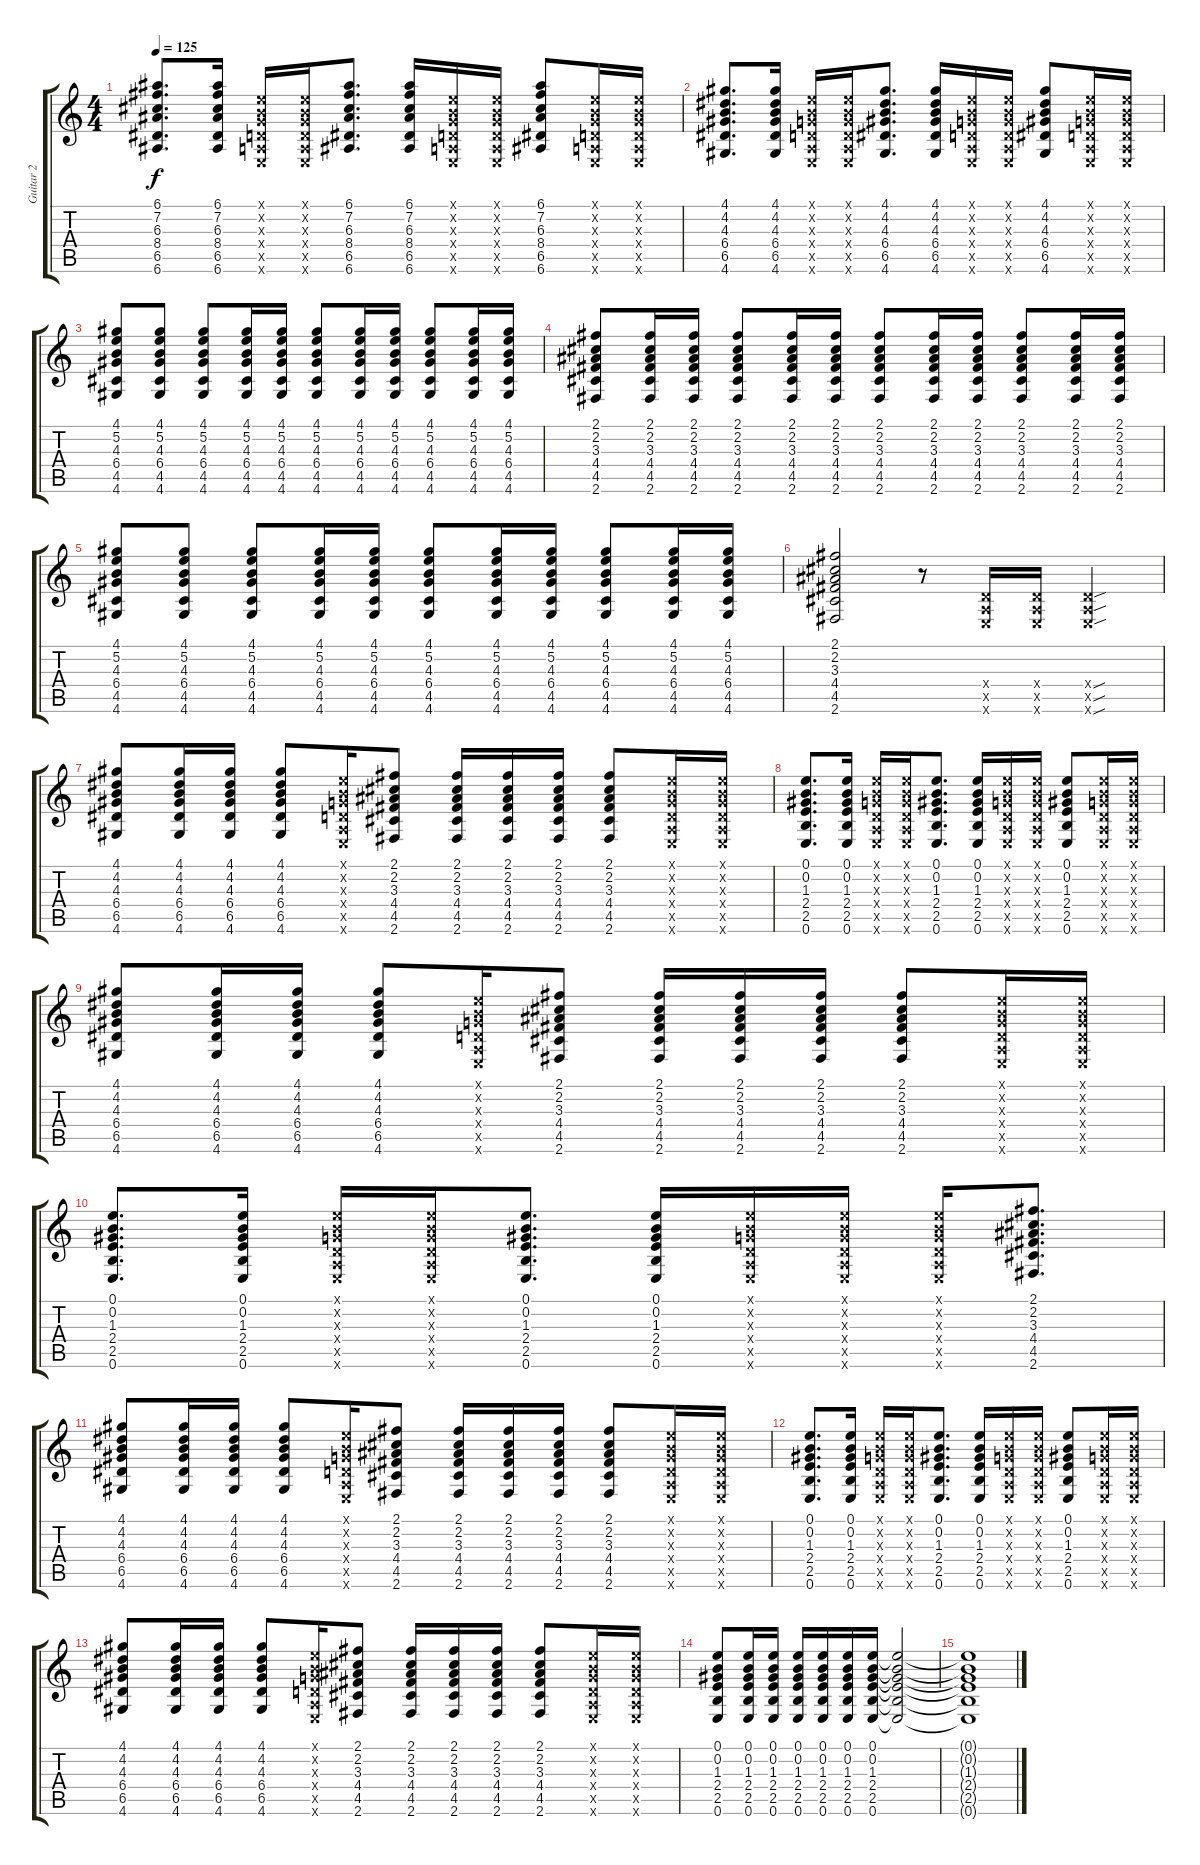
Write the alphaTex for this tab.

\track ("Guitar 2" "Guitar 2") {instrument acousticguitarsteel}
\staff {score tabs}
\tuning (E4 B3 G3 D3 A2 E2) {hide}
\ts (4 4)
\tempo 125
\clef g2
\ks c
(6.1 7.2 6.3 8.4 6.5 6.6).8{d dy f} (6.1 7.2 6.3 8.4 6.5 6.6).16 (0.1{x} 0.2{x} 0.3{x} 0.4{x} 0.5{x} 0.6{x}).16 (0.1{x} 0.2{x} 0.3{x} 0.4{x} 0.5{x} 0.6{x}).16 (6.1 7.2 6.3 8.4 6.5 6.6).8{d} (6.1 7.2 6.3 8.4 6.5 6.6).16 (0.1{x} 0.2{x} 0.3{x} 0.4{x} 0.5{x} 0.6{x}).16 (0.1{x} 0.2{x} 0.3{x} 0.4{x} 0.5{x} 0.6{x}).16 (6.1 7.2 6.3 8.4 6.5 6.6).8 (0.1{x} 0.2{x} 0.3{x} 0.4{x} 0.5{x} 0.6{x}).16 (0.1{x} 0.2{x} 0.3{x} 0.4{x} 0.5{x} 0.6{x}).16 |
(4.1 4.2 4.3 6.4 6.5 4.6).8{d} (4.1 4.2 4.3 6.4 6.5 4.6).16 (0.1{x} 0.2{x} 0.3{x} 0.4{x} 0.5{x} 0.6{x}).16 (0.1{x} 0.2{x} 0.3{x} 0.4{x} 0.5{x} 0.6{x}).16 (4.1 4.2 4.3 6.4 6.5 4.6).8{d} (4.1 4.2 4.3 6.4 6.5 4.6).16 (0.1{x} 0.2{x} 0.3{x} 0.4{x} 0.5{x} 0.6{x}).16 (0.1{x} 0.2{x} 0.3{x} 0.4{x} 0.5{x} 0.6{x}).16 (4.1 4.2 4.3 6.4 6.5 4.6).8 (0.1{x} 0.2{x} 0.3{x} 0.4{x} 0.5{x} 0.6{x}).16 (0.1{x} 0.2{x} 0.3{x} 0.4{x} 0.5{x} 0.6{x}).16 |
(4.1 5.2 4.3 6.4 4.5 4.6).8 (4.1 5.2 4.3 6.4 4.5 4.6).8 (4.1 5.2 4.3 6.4 4.5 4.6).8 (4.1 5.2 4.3 6.4 4.5 4.6).16 (4.1 5.2 4.3 6.4 4.5 4.6).16 (4.1 5.2 4.3 6.4 4.5 4.6).8 (4.1 5.2 4.3 6.4 4.5 4.6).16 (4.1 5.2 4.3 6.4 4.5 4.6).16 (4.1 5.2 4.3 6.4 4.5 4.6).8 (4.1 5.2 4.3 6.4 4.5 4.6).16 (4.1 5.2 4.3 6.4 4.5 4.6).16 |
(2.1 2.2 3.3 4.4 4.5 2.6).8 (2.1 2.2 3.3 4.4 4.5 2.6).16 (2.1 2.2 3.3 4.4 4.5 2.6).16 (2.1 2.2 3.3 4.4 4.5 2.6).8 (2.1 2.2 3.3 4.4 4.5 2.6).16 (2.1 2.2 3.3 4.4 4.5 2.6).16 (2.1 2.2 3.3 4.4 4.5 2.6).8 (2.1 2.2 3.3 4.4 4.5 2.6).16 (2.1 2.2 3.3 4.4 4.5 2.6).16 (2.1 2.2 3.3 4.4 4.5 2.6).8 (2.1 2.2 3.3 4.4 4.5 2.6).16 (2.1 2.2 3.3 4.4 4.5 2.6).16 |
(4.1 5.2 4.3 6.4 4.5 4.6).8 (4.1 5.2 4.3 6.4 4.5 4.6).8 (4.1 5.2 4.3 6.4 4.5 4.6).8 (4.1 5.2 4.3 6.4 4.5 4.6).16 (4.1 5.2 4.3 6.4 4.5 4.6).16 (4.1 5.2 4.3 6.4 4.5 4.6).8 (4.1 5.2 4.3 6.4 4.5 4.6).16 (4.1 5.2 4.3 6.4 4.5 4.6).16 (4.1 5.2 4.3 6.4 4.5 4.6).8 (4.1 5.2 4.3 6.4 4.5 4.6).16 (4.1 5.2 4.3 6.4 4.5 4.6).16 |
(2.1 2.2 3.3 4.4 4.5 2.6).2 r.8 (0.4{x} 0.5{x} 0.6{x}).16 (0.4{x} 0.5{x} 0.6{x}).16 (0.4{sou x} 0.5{sou x} 0.6{sou x}).4 |
(4.1 4.2 4.3 6.4 6.5 4.6).8 (4.1 4.2 4.3 6.4 6.5 4.6).16 (4.1 4.2 4.3 6.4 6.5 4.6).16 (4.1 4.2 4.3 6.4 6.5 4.6).8 (0.1{x} 0.2{x} 0.3{x} 0.4{x} 0.5{x} 0.6{x}).16 (2.1 2.2 3.3 4.4 4.5 2.6).8 (2.1 2.2 3.3 4.4 4.5 2.6).16 (2.1 2.2 3.3 4.4 4.5 2.6).16 (2.1 2.2 3.3 4.4 4.5 2.6).16 (2.1 2.2 3.3 4.4 4.5 2.6).8 (0.1{x} 0.2{x} 0.3{x} 0.4{x} 0.5{x} 0.6{x}).16 (0.1{x} 0.2{x} 0.3{x} 0.4{x} 0.5{x} 0.6{x}).16 |
(0.1 0.2 1.3 2.4 2.5 0.6).8{d} (0.1 0.2 1.3 2.4 2.5 0.6).16 (0.1{x} 0.2{x} 0.3{x} 0.4{x} 0.5{x} 0.6{x}).16 (0.1{x} 0.2{x} 0.3{x} 0.4{x} 0.5{x} 0.6{x}).16 (0.1 0.2 1.3 2.4 2.5 0.6).8{d} (0.1 0.2 1.3 2.4 2.5 0.6).16 (0.1{x} 0.2{x} 0.3{x} 0.4{x} 0.5{x} 0.6{x}).16 (0.1{x} 0.2{x} 0.3{x} 0.4{x} 0.5{x} 0.6{x}).16 (0.1 0.2 1.3 2.4 2.5 0.6).8 (0.1{x} 0.2{x} 0.3{x} 0.4{x} 0.5{x} 0.6{x}).16 (0.1{x} 0.2{x} 0.3{x} 0.4{x} 0.5{x} 0.6{x}).16 |
(4.1 4.2 4.3 6.4 6.5 4.6).8 (4.1 4.2 4.3 6.4 6.5 4.6).16 (4.1 4.2 4.3 6.4 6.5 4.6).16 (4.1 4.2 4.3 6.4 6.5 4.6).8 (0.1{x} 0.2{x} 0.3{x} 0.4{x} 0.5{x} 0.6{x}).16 (2.1 2.2 3.3 4.4 4.5 2.6).8 (2.1 2.2 3.3 4.4 4.5 2.6).16 (2.1 2.2 3.3 4.4 4.5 2.6).16 (2.1 2.2 3.3 4.4 4.5 2.6).16 (2.1 2.2 3.3 4.4 4.5 2.6).8 (0.1{x} 0.2{x} 0.3{x} 0.4{x} 0.5{x} 0.6{x}).16 (0.1{x} 0.2{x} 0.3{x} 0.4{x} 0.5{x} 0.6{x}).16 |
(0.1 0.2 1.3 2.4 2.5 0.6).8{d} (0.1 0.2 1.3 2.4 2.5 0.6).16 (0.1{x} 0.2{x} 0.3{x} 0.4{x} 0.5{x} 0.6{x}).16 (0.1{x} 0.2{x} 0.3{x} 0.4{x} 0.5{x} 0.6{x}).16 (0.1 0.2 1.3 2.4 2.5 0.6).8{d} (0.1 0.2 1.3 2.4 2.5 0.6).16 (0.1{x} 0.2{x} 0.3{x} 0.4{x} 0.5{x} 0.6{x}).16 (0.1{x} 0.2{x} 0.3{x} 0.4{x} 0.5{x} 0.6{x}).16 (0.1{x} 0.2{x} 0.3{x} 0.4{x} 0.5{x} 0.6{x}).16 (2.1 2.2 3.3 4.4 4.5 2.6).8{d} |
(4.1 4.2 4.3 6.4 6.5 4.6).8 (4.1 4.2 4.3 6.4 6.5 4.6).16 (4.1 4.2 4.3 6.4 6.5 4.6).16 (4.1 4.2 4.3 6.4 6.5 4.6).8 (0.1{x} 0.2{x} 0.3{x} 0.4{x} 0.5{x} 0.6{x}).16 (2.1 2.2 3.3 4.4 4.5 2.6).8 (2.1 2.2 3.3 4.4 4.5 2.6).16 (2.1 2.2 3.3 4.4 4.5 2.6).16 (2.1 2.2 3.3 4.4 4.5 2.6).16 (2.1 2.2 3.3 4.4 4.5 2.6).8 (0.1{x} 0.2{x} 0.3{x} 0.4{x} 0.5{x} 0.6{x}).16 (0.1{x} 0.2{x} 0.3{x} 0.4{x} 0.5{x} 0.6{x}).16 |
(0.1 0.2 1.3 2.4 2.5 0.6).8{d} (0.1 0.2 1.3 2.4 2.5 0.6).16 (0.1{x} 0.2{x} 0.3{x} 0.4{x} 0.5{x} 0.6{x}).16 (0.1{x} 0.2{x} 0.3{x} 0.4{x} 0.5{x} 0.6{x}).16 (0.1 0.2 1.3 2.4 2.5 0.6).8{d} (0.1 0.2 1.3 2.4 2.5 0.6).16 (0.1{x} 0.2{x} 0.3{x} 0.4{x} 0.5{x} 0.6{x}).16 (0.1{x} 0.2{x} 0.3{x} 0.4{x} 0.5{x} 0.6{x}).16 (0.1 0.2 1.3 2.4 2.5 0.6).8 (0.1{x} 0.2{x} 0.3{x} 0.4{x} 0.5{x} 0.6{x}).16 (0.1{x} 0.2{x} 0.3{x} 0.4{x} 0.5{x} 0.6{x}).16 |
(4.1 4.2 4.3 6.4 6.5 4.6).8 (4.1 4.2 4.3 6.4 6.5 4.6).16 (4.1 4.2 4.3 6.4 6.5 4.6).16 (4.1 4.2 4.3 6.4 6.5 4.6).8 (0.1{x} 0.2{x} 0.3{x} 0.4{x} 0.5{x} 0.6{x}).16 (2.1 2.2 3.3 4.4 4.5 2.6).8 (2.1 2.2 3.3 4.4 4.5 2.6).16 (2.1 2.2 3.3 4.4 4.5 2.6).16 (2.1 2.2 3.3 4.4 4.5 2.6).16 (2.1 2.2 3.3 4.4 4.5 2.6).8 (0.1{x} 0.2{x} 0.3{x} 0.4{x} 0.5{x} 0.6{x}).16 (0.1{x} 0.2{x} 0.3{x} 0.4{x} 0.5{x} 0.6{x}).16 |
(0.1 0.2 1.3 2.4 2.5 0.6).8 (0.1 0.2 1.3 2.4 2.5 0.6).16 (0.1 0.2 1.3 2.4 2.5 0.6).16 (0.1 0.2 1.3 2.4 2.5 0.6).16 (0.1 0.2 1.3 2.4 2.5 0.6).16 (0.1 0.2 1.3 2.4 2.5 0.6).16 (0.1 0.2 1.3 2.4 2.5 0.6).16 (0.1{t} 0.2{t} 1.3{t} 2.4{t} 2.5{t} 0.6{t}).2 |
(0.1{t} 0.2{t} 1.3{t} 2.4{t} 2.5{t} 0.6{t}).1
